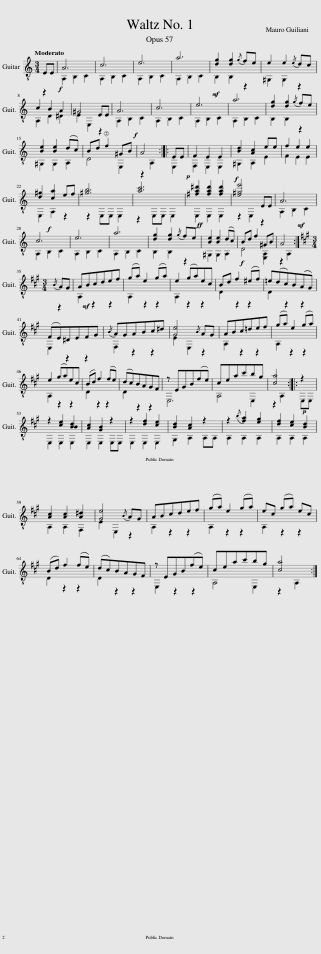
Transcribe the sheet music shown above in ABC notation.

X:1
%%score ( 1 2 )
L:1/8
Q:1/4=112
M:3/4
I:linebreak $
K:C
V:1 treble-8
V:2 treble-8
V:1
!f! EE | A6 | c6 | e6 | a6 | %5
!mf! [dg]2 [dg]2{/g} fe | e2 e2{/e} dc |$ c2 B2 A2 | ^G4!f! EE | A6 | %10
 c6 | e6 | a6 | [dg]2 [dg]2{/g} fe |$ [Be]2 [Be]2 (dc) | %15
 Bd f2 ^GB | A4 ::!p! EE | F2 E2 E2 |!f! [Bd]2 [Ac]2 ee | %20
 f2 e2 e2 |$!f! [d^g]2 [ca]2 ef | [^gb]6 | [ac']6 |!ff! [^fa^d']2 [fad']2 [fad']2 | %25
 [e^ge']4!mf! EE | A6 |$ c6 | e6 | a6 | %30
 [dg]2 [dg]2{/g} fe | [Be]2 [Be]2 (dc) |!f! Bd f2 ^GB | A4 :|$[K:A][M:3/4]!mf!{/B} AG | %35
 ABcdef | (ga) e2 (ga) | e2 (ga)ec | Bd f2 (^ef) | =e(dc)B(AG) |$ %40
 (FE)^DEFG |{/B} AGABc^d | [Ge]4{/B} AG | ABc=def | (ga) e2 (ga) |$ %45
 e2 (ga)ec | (Bd) f2 (fe) | (dc)BAGF | z EGB(fe) | ceac'bg | %50
 [ca]4 ::!p! z2 |$ z2 [ce]2 [BBd]2 | [Ac]2 [GB]2 z2 | z2 [df]2 [ce]2 | %55
 [Bd]2 [Ac]2 z2 | z2{/b} [fa]2 [eg]2 | [df]2 [ce]2 [Bd]2 |$ [Ac]2 [Ac]2 [A^d]2 | [Ge]4{/B} AG | %60
 ABcdef | (ga) e2 (ga) | ec (ga) ec |$ (Bd) f2 (fe) | (dc)BAGF | %65
 z EGB(fe) | ceac'bg | [ca]4!D.C.! :| %68
V:2
 z2 | A,2 B,2 C2 | A,2 B,2 C2 | A,2 B,2 C2 | A,2 B,2 C2 | %5
 B,2 B,2 z2 | ^G,2 G,2 z2 |$ A,2 D2 ^D2 | E2 E,2 z2 | A,2 B,2 C2 | %10
 A,2 B,2 C2 | A,2 B,2 C2 | A,2 B,2 C2 | B,2 B,2 z2 |$ ^G,2 G,2 A,2 | %15
 D4 E,2 | z2 A,2 :: E,2 | F,2 E,2 E,2 | ^G,2 A,2 E2 | %20
 F2 E2 E2 |$ E,2 A,2 z2 | z2 E,E, E,2 | z2 E,E, E,2 | E,2 E,2 E,2 | %25
 z2 E,2 z2 | A,2 B,2 C2 |$ A,2 B,2 C2 | A,2 B,2 C2 | A,2 B,2 C2 | %30
 B,2 B,2 z2 | ^G,2 G,2 A,2 | D4 [E,A,]2 | z2 A,2 :|$[K:A][M:3/4] z2 | %35
 A,2 z2 z2 | A,2 z2 z2 | A,2 z2 z2 | D2 z2 z2 | D2 z2 z2 |$ %40
 E,2 z2 z2 | F,2 z2 z2 | E2 E,2 z2 | A,2 z2 z2 | A,2 z2 z2 |$ %45
 A,2 z2 z2 | D2 z2 z2 | D2 z2 z2 | E,6 | A,4 E,2 | %50
 z2 A,2 :: E,E, |$ E,2 E,2 E,2 | E,2 E,2 E,E, | E,2 E,2 E,2 | %55
 G,2 A,2 A,A, | A,2 A,2 A,2 | A,2 A,2 A,2 |$ A,2 A,2 F,2 | E2 E,2 z2 | %60
 A,2 z2 z2 | A,2 z2 z2 | A,2 z2 z2 |$ D2 z2 z2 | D2 z2 z2 | %65
 E,2 z2 z2 | A,4 E,2 | z2 A,2 :| %68
